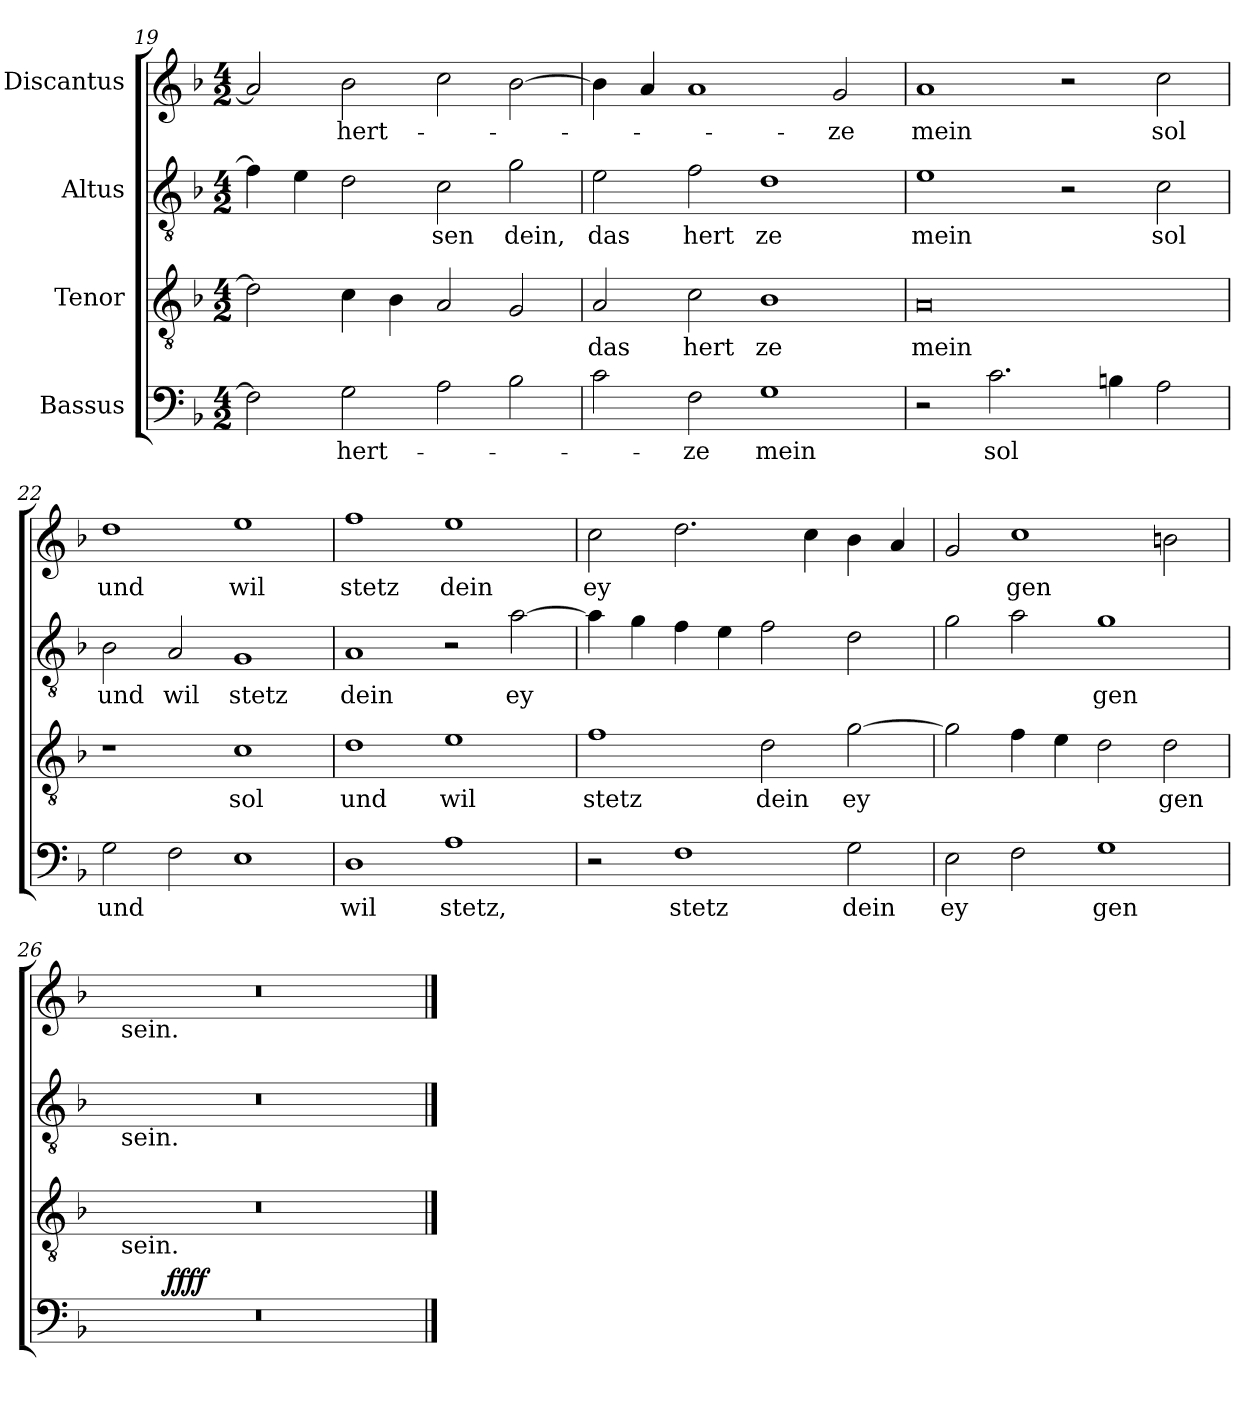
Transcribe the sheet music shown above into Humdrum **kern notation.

**kern	**text	**dynam	**kern	**text	**kern	**text	**kern	**text
*part4	*part4	*part4	*part3	*part3	*part2	*part2	*part1	*part1
*staff4	*staff4	*staff4	*staff3	*staff3	*staff2	*staff2	*staff1	*staff1
*I"Bassus	*	*	*I"Tenor	*	*I"Altus	*	*I"Discantus	*
*clefF4	*	*	*clefGv2	*	*clefGv2	*	*clefG2	*
*k[b-]	*	*	*k[b-]	*	*k[b-]	*	*k[b-]	*
*F:	*	*	*F:	*	*F:	*	*F:	*
*M4/2	*	*	*M4/2	*	*M4/2	*	*M4/2	*
=19	=19	=19	=19	=19	=19	=19	=19	=19
2F\]	.	.	2d\]	.	4f\]	.	2a/]	.
.	.	.	.	.	4e\	.	.	.
!	!LO:LY:b	!	!	!	!	!	!	!LO:LY:b
2G\	hert-	.	4c\	.	2d\	.	2b-\	hert-
.	.	.	4B-\	.	.	.	.	.
!	!	!	!	!	!	!LO:LY:b	!	!
2A\	.	.	2A/	.	2c\	sen	2cc\	.
!	!	!	!	!	!	!LO:LY:b	!	!
2B-\	.	.	2G/	.	2g\	dein,	[>2b-\	.
!!LO:PB:g=z
=20	=20	=20	=20	=20	=20	=20	=20	=20
!	!	!	!	!LO:LY:b	!	!LO:LY:b	!	!
2c\	.	.	2A/	das	2e\	das	4b-\]	.
.	.	.	.	.	.	.	4a/	.
!	!LO:LY:b	!	!	!LO:LY:b	!	!LO:LY:b	!	!
2F\	-ze	.	2c\	hert	2f\	hert	1a	.
!	!LO:LY:b	!	!	!LO:LY:b	!	!LO:LY:b	!	!
1G	mein	.	1B-	ze	1d	ze	.	.
!	!	!	!	!	!	!	!	!LO:LY:b
.	.	.	.	.	.	.	2g/	-ze
=21	=21	=21	=21	=21	=21	=21	=21	=21
!	!	!	!	!LO:LY:b	!	!LO:LY:b	!	!LO:LY:b
2r	.	.	0A	mein	1e	mein	1a	mein
!	!LO:LY:b	!	!	!	!	!	!	!
2.c\	sol	.	.	.	.	.	.	.
.	.	.	.	.	2r	.	2r	.
4Bn\	.	.	.	.	.	.	.	.
!	!	!	!	!	!	!LO:LY:b	!	!LO:LY:b
2A\	.	.	.	.	2c\	sol	2cc\	sol
=22	=22	=22	=22	=22	=22	=22	=22	=22
!	!LO:LY:b	!	!	!	!	!LO:LY:b	!	!LO:LY:b
2G\	und	.	1r	.	2B-\	und	1dd	und
!	!	!	!	!	!	!LO:LY:b	!	!
2F\	.	.	.	.	2A/	wil	.	.
!	!	!	!	!LO:LY:b	!	!LO:LY:b	!	!LO:LY:b
1E	.	.	1c	sol	1G	stetz	1ee	wil
=23	=23	=23	=23	=23	=23	=23	=23	=23
!	!LO:LY:b	!	!	!LO:LY:b	!	!LO:LY:b	!	!LO:LY:b
1D	wil	.	1d	und	1A	dein	1ff	stetz
!	!LO:LY:b	!	!	!LO:LY:b	!	!	!	!LO:LY:b
1A	stetz,	.	1e	wil	2r	.	1ee	dein
!	!	!	!	!	!	!LO:LY:b	!	!
.	.	.	.	.	[>2a\	ey	.	.
=24	=24	=24	=24	=24	=24	=24	=24	=24
!	!	!	!	!LO:LY:b	!	!	!	!LO:LY:b
2r	.	.	1f	stetz	4a\]	.	2cc\	ey
.	.	.	.	.	4g\	.	.	.
!	!LO:LY:b	!	!	!	!	!	!	!
1F	stetz	.	.	.	4f\	.	2.dd\	.
.	.	.	.	.	4e\	.	.	.
!	!	!	!	!LO:LY:b	!	!	!	!
.	.	.	2d\	dein	2f\	.	.	.
.	.	.	.	.	.	.	4cc\	.
!	!LO:LY:b	!	!	!LO:LY:b	!	!	!	!
2G\	dein	.	[>2g\	ey	2d\	.	4b-\	.
.	.	.	.	.	.	.	4a/	.
=25	=25	=25	=25	=25	=25	=25	=25	=25
!	!LO:LY:b	!	!	!	!	!	!	!
2E\	ey	.	2g\]	.	2g\	.	2g/	.
!	!	!	!	!	!	!	!	!LO:LY:b
2F\	.	.	4f\	.	2a\	.	1cc	gen
.	.	.	4e\	.	.	.	.	.
!	!LO:LY:b	!	!	!	!	!LO:LY:b	!	!
1G	gen	.	2d\	.	1g	gen	.	.
!	!	!	!	!LO:LY:b	!	!	!	!
.	.	.	2d\	gen	.	.	2b\	.
=26	=26	=26	=26	=26	=26	=26	=26	=26
*^	*	*	*^	*	*^	*	*^	*
0r	4.ryy	.	.	0r	16.ryy	.	0r	16.ryy	.	0r	16.ryy	.
!	!	!	!	!	!	!	!	!	!	!	!LO:TX:b:t=sein.	!
!	!	!	!	!	!	!	!	!LO:TX:b:t=sein.	!	!	!	!
!	!	!	!	!	!LO:TX:b:t=sein.	!	!	!	!	!	!	!
.	.	.	.	.	1ryy	.	.	1ryy	.	.	1ryy	.
!	!	!	!LO:DY:b	!	!	!	!	!	!	!	!	!
.	1ryy	.	ffff	.	.	.	.	.	.	.	.	.
.	.	.	.	.	2ryy	.	.	2ryy	.	.	2ryy	.
.	2ryy	.	.	.	.	.	.	.	.	.	.	.
.	.	.	.	.	4ryy	.	.	4ryy	.	.	4ryy	.
.	.	.	.	.	8ryy	.	.	8ryy	.	.	8ryy	.
.	8ryy	.	.	.	.	.	.	.	.	.	.	.
.	.	.	.	.	32ryy	.	.	32ryy	.	.	32ryy	.
*v	*v	*	*	*	*	*	*v	*v	*	*v	*v	*
*	*	*	*v	*v	*	*	*	*	*
==	==	==	==	==	==	==	==	==
*-	*-	*-	*-	*-	*-	*-	*-	*-
